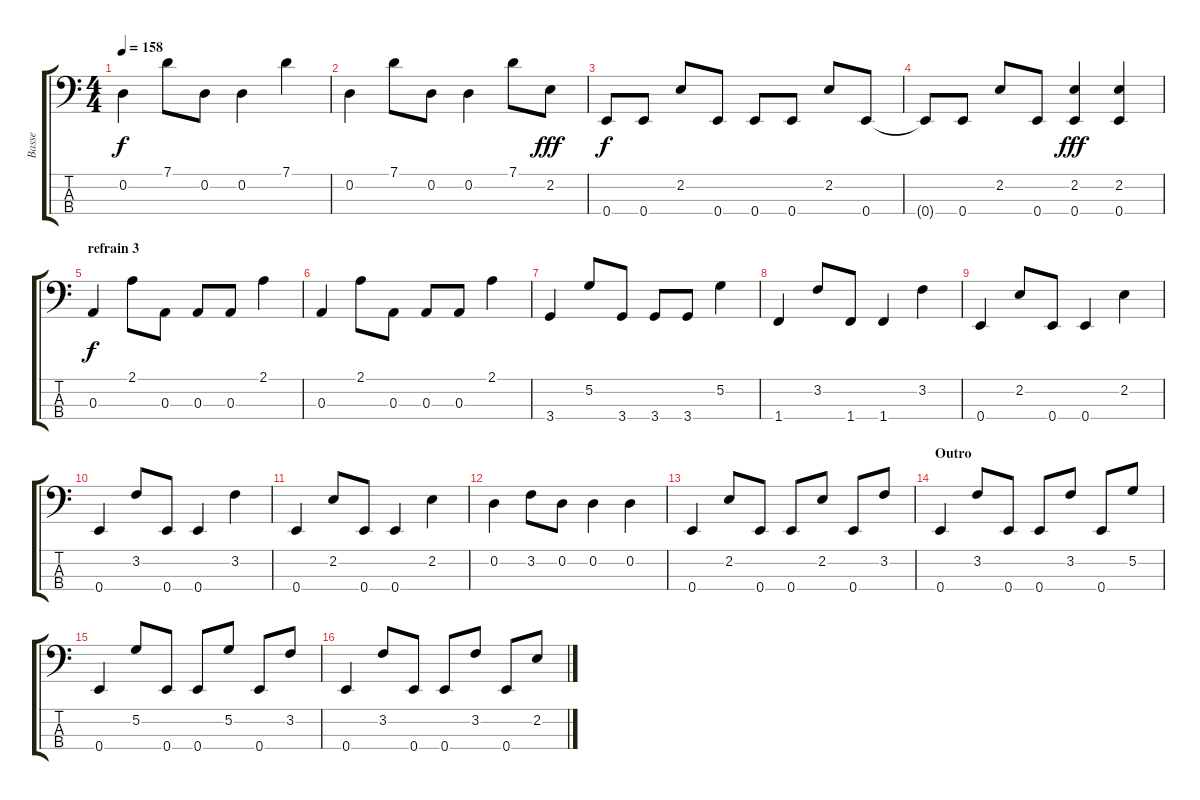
\track ("Basse" "Basse") {instrument electricbasspick}
\staff {score tabs}
\tuning (G2 D2 A1 E1) {hide}
\ts (4 4)
\tempo 158
\clef f4
\ks c
0.2.4{dy f} 7.1.8 0.2.8 0.2.4 7.1.4 |
0.2.4 7.1.8 0.2.8 0.2.4 7.1.8 2.2.8{dy fff} |
0.4.8{dy f} 0.4.8 2.2.8 0.4.8 0.4.8 0.4.8 2.2.8 0.4.8 |
0.4{t}.8 0.4.8 2.2.8 0.4.8 (2.2 0.4).4{dy fff} (2.2 0.4).4 |
\section ("" "refrain 3")
0.3.4{dy f} 2.1.8 0.3.8 0.3.8 0.3.8 2.1.4 |
0.3.4 2.1.8 0.3.8 0.3.8 0.3.8 2.1.4 |
3.4.4 5.2.8 3.4.8 3.4.8 3.4.8 5.2.4 |
1.4.4 3.2.8 1.4.8 1.4.4 3.2.4 |
0.4.4 2.2.8 0.4.8 0.4.4 2.2.4 |
0.4.4 3.2.8 0.4.8 0.4.4 3.2.4 |
0.4.4 2.2.8 0.4.8 0.4.4 2.2.4 |
0.2.4 3.2.8 0.2.8 0.2.4 0.2.4 |
0.4.4 2.2.8 0.4.8 0.4.8 2.2.8 0.4.8 3.2.8 |
\section ("" "Outro")
0.4.4 3.2.8 0.4.8 0.4.8 3.2.8 0.4.8 5.2.8 |
0.4.4 5.2.8 0.4.8 0.4.8 5.2.8 0.4.8 3.2.8 |
0.4.4 3.2.8 0.4.8 0.4.8 3.2.8 0.4.8 2.2.8
